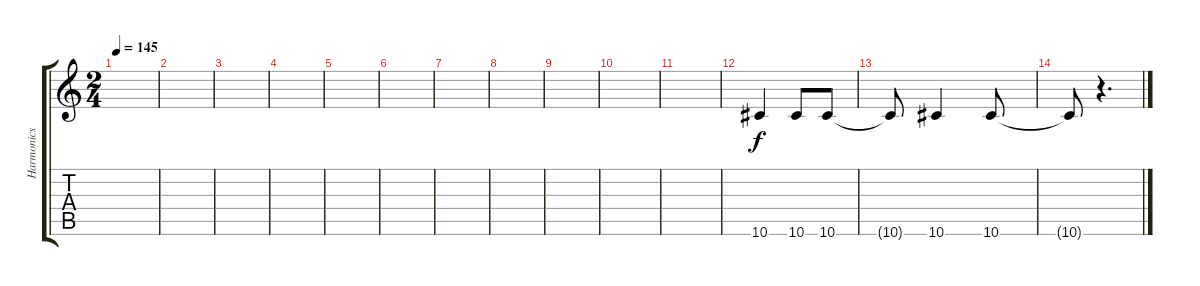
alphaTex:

\track ("Harmonics" "Harmonics") {instrument guitarharmonics}
\staff {score tabs}
\tuning (F4 C4 Ab3 Eb3 Bb2 Eb2) {hide}
\ts (2 4)
\tempo 145
\clef g2
\ks c
|
|
|
|
|
|
|
|
|
|
|
10.6.4 10.6.8 10.6.8 |
10.6{t}.8 10.6.4 10.6.8 |
10.6{t}.8 r.4{d}
